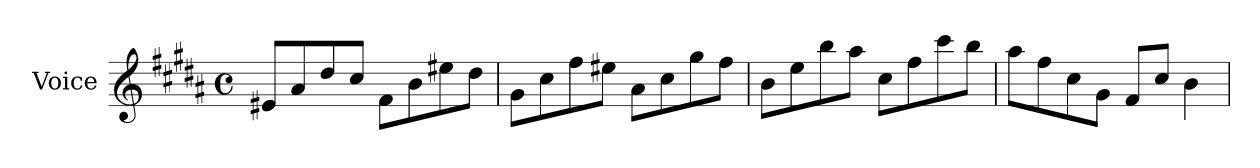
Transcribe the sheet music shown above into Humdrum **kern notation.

**kern
*part1
*staff1
*I"Voice
*I'Voice
*clefG2
*k[f#c#g#d#a#]
*M4/4
*met(c)
=1
8e#X/L
8a#/
8dd#/
8cc#/J
8f#\L
8b\
8ee#X\
8dd#\J
=2
8g#\L
8cc#\
8ff#\
8ee#X\J
8a#\L
8cc#\
8gg#\
8ff#\J
=3
8b\L
8ee\
8bb\
8aa#\J
8cc#\L
8ff#\
8ccc#\
8bb\J
=4
8aa#\L
8ff#\
8cc#\
8g#\J
8f#/L
8cc#/J
4b\
=
*-
